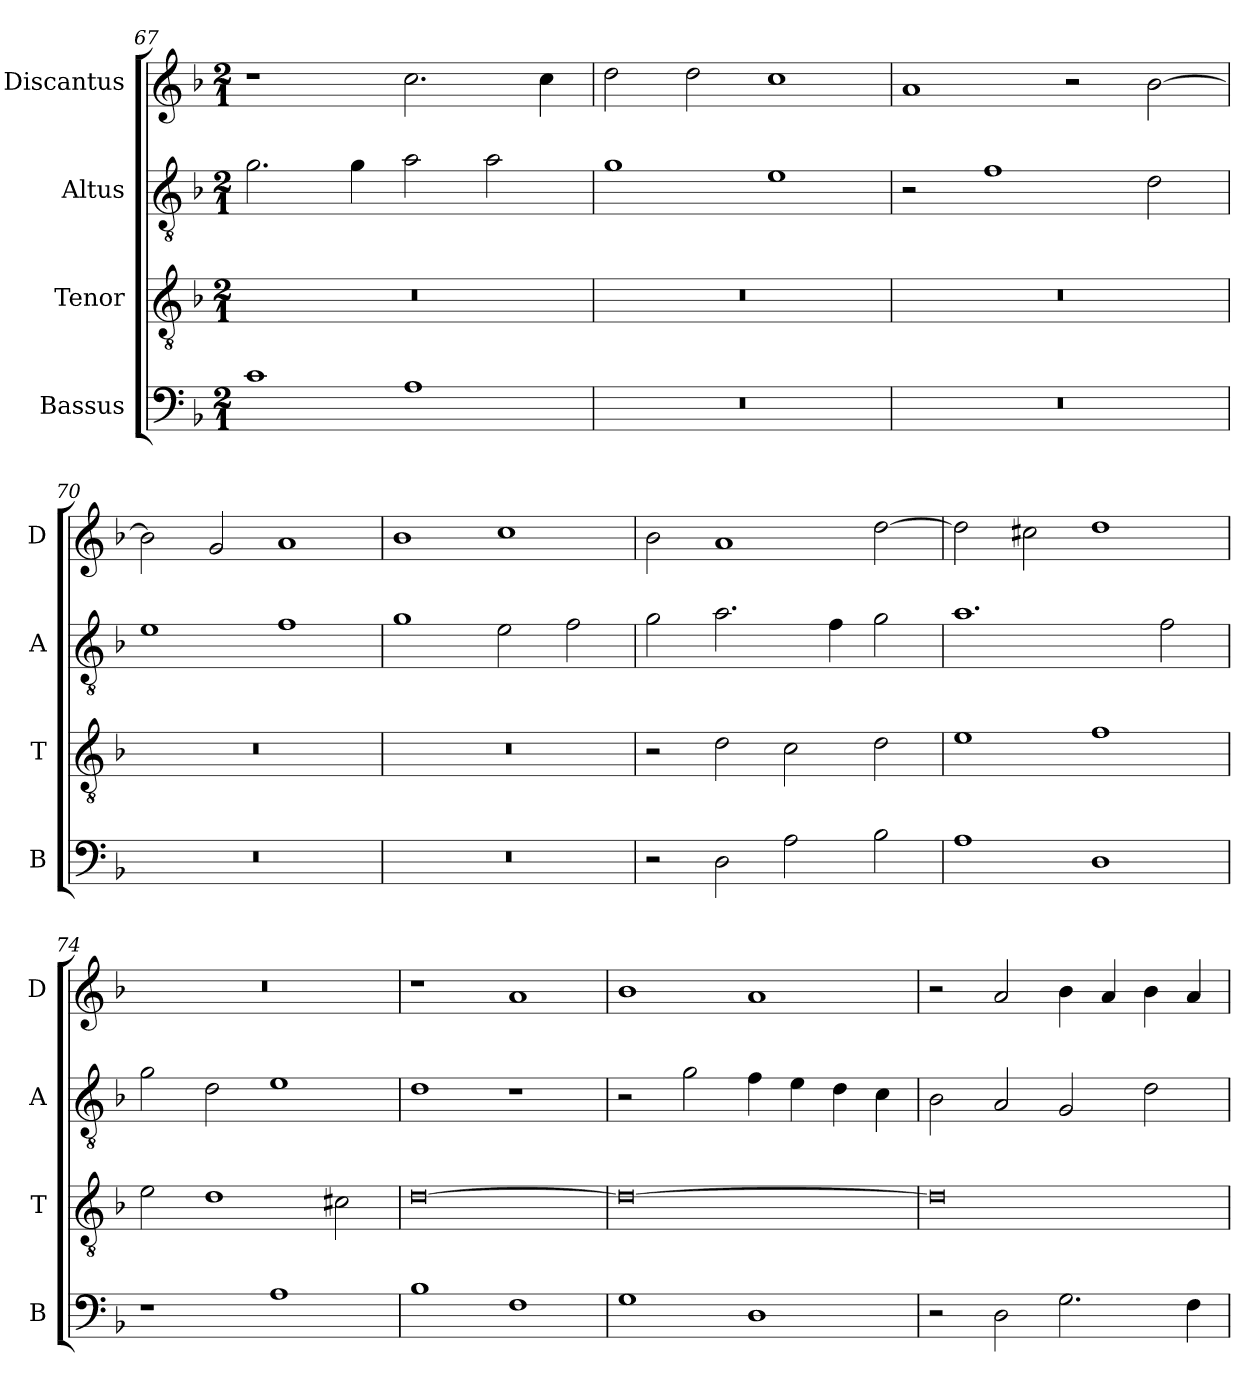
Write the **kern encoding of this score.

**kern	**kern	**kern	**kern
*part4	*part3	*part2	*part1
*staff4	*staff3	*staff2	*staff1
*I"Bassus	*I"Tenor	*I"Altus	*I"Discantus
*I'B	*I'T	*I'A	*I'D
*clefF4	*clefGv2	*clefGv2	*clefG2
*k[b-]	*k[b-]	*k[b-]	*k[b-]
*M2/1	*M2/1	*M2/1	*M2/1
=67	=67	=67	=67
1c	0r	2.g\	1r
.	.	4g\	.
1A	.	2a\	2.cc\
.	.	2a\	.
.	.	.	4cc\
=68	=68	=68	=68
0r	0r	1g	2dd\
.	.	.	2dd\
.	.	1e	1cc
=69	=69	=69	=69
0r	0r	2r	1a
.	.	1f	.
.	.	.	2r
.	.	2d\	[2b-\
=70	=70	=70	=70
0r	0r	1e	2b-\]
.	.	.	2g/
.	.	1f	1a
=71	=71	=71	=71
0r	0r	1g	1b-
.	.	2e\	1cc
.	.	2f\	.
=72	=72	=72	=72
2r	2r	2g\	2b-\
2D\	2d\	2.a\	1a
2A\	2c\	.	.
.	.	4f\	.
2B-\	2d\	2g\	[2dd\
=73	=73	=73	=73
1A	1e	1.a	2dd\]
.	.	.	2cc#X\
1D	1f	.	1dd
.	.	2f\	.
=74	=74	=74	=74
1r	2e\	2g\	0r
.	1d	2d\	.
1A	.	1e	.
.	2c#X\	.	.
=75	=75	=75	=75
1B-	[0d	1d	1r
1F	.	1r	1a
=76	=76	=76	=76
1G	0d_	2r	1b-
.	.	2g\	.
1D	.	4f\	1a
.	.	4e\	.
.	.	4d\	.
.	.	4c\	.
=77	=77	=77	=77
2r	0d]	2B-\	2r
2D\	.	2A/	2a/
2.G\	.	2G/	4b-\
.	.	.	4a/
.	.	2d\	4b-\
4F\	.	.	4a/
=	=	=	=
*-	*-	*-	*-
